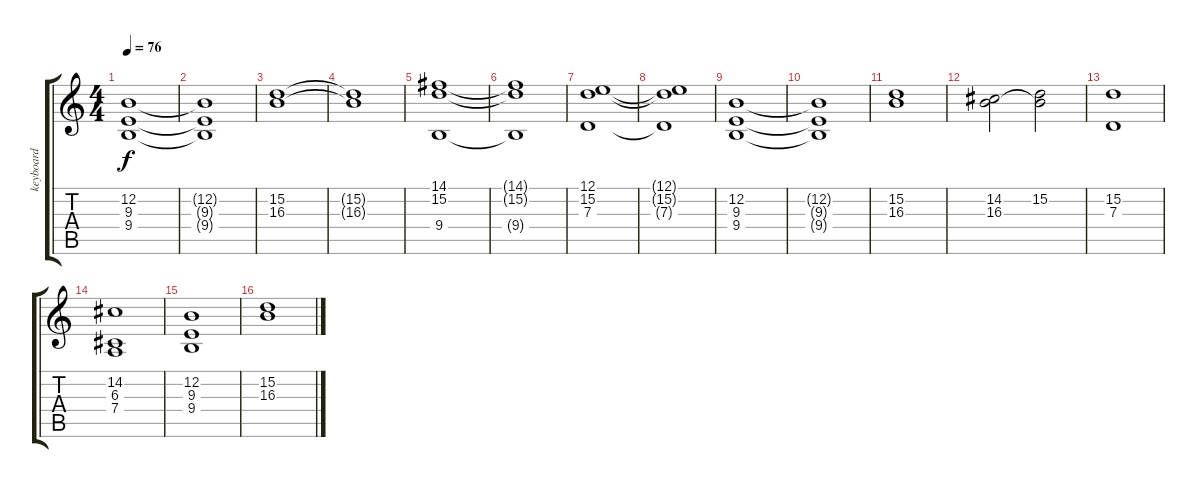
\track ("keyboard" "keyboard") {instrument stringensemble2}
\staff {score tabs}
\tuning (E4 B3 G3 D3 A2 E2) {hide}
\ts (4 4)
\tempo 76
\clef g2
\ks c
(12.2 9.3 9.4).1{dy f} |
(12.2{t} 9.3{t} 9.4{t}).1 |
(15.2 16.3).1 |
(15.2{t} 16.3{t}).1 |
(14.1 15.2 9.4).1 |
(14.1{t} 15.2{t} 9.4{t}).1 |
(12.1 15.2 7.3).1 |
(12.1{t} 15.2{t} 7.3{t}).1 |
(12.2 9.3 9.4).1 |
(12.2{t} 9.3{t} 9.4{t}).1 |
(15.2 16.3).1 |
(14.2 16.3).2 (15.2 16.3{t}).2 |
(15.2 7.3).1 |
(14.2 6.3 7.4).1 |
(12.2 9.3 9.4).1 |
(15.2 16.3).1
